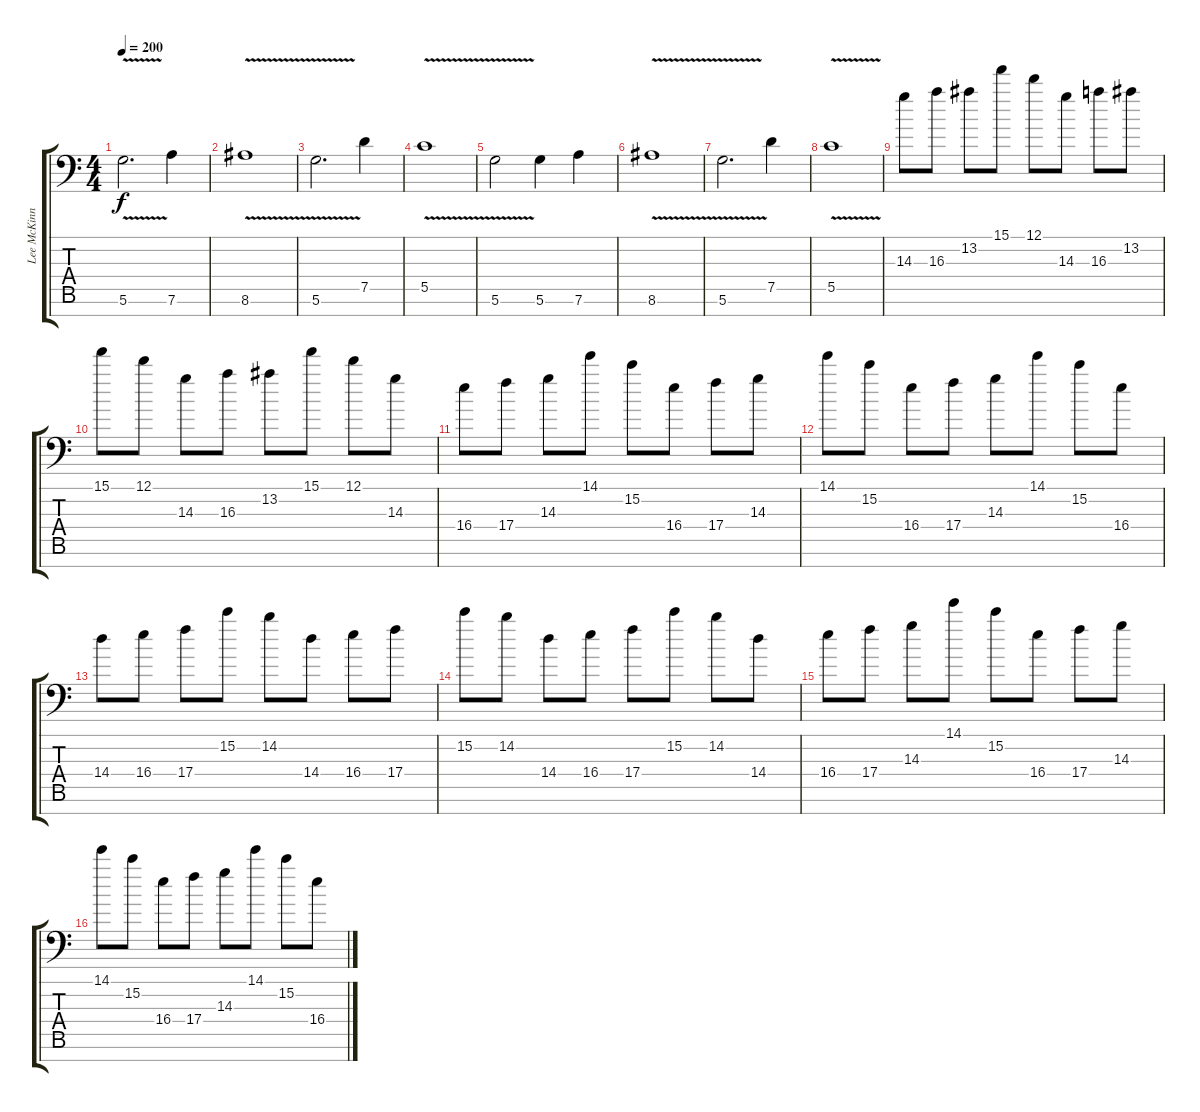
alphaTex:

\track ("Lee McKinney - guitar" "Lee McKinn") {instrument distortionguitar}
\staff {score tabs}
\tuning (D4 A3 F3 C3 G2 D2 G1) {hide}
\ts (4 4)
\tempo 200
\clef f4
\ks c
5.6{v}.2{d dy f} 7.6.4 |
8.6{v}.1 |
5.6{v}.2{d} 7.5.4 |
5.5{v}.1 |
5.6{v}.2 5.6.4 7.6.4 |
8.6{v}.1 |
5.6{v}.2{d} 7.5.4 |
5.5{v}.1 |
14.3.8 16.3.8 13.2.8 15.1.8 12.1.8 14.3.8 16.3.8 13.2.8 |
15.1.8 12.1.8 14.3.8 16.3.8 13.2.8 15.1.8 12.1.8 14.3.8 |
16.4.8 17.4.8 14.3.8 14.1.8 15.2.8 16.4.8 17.4.8 14.3.8 |
14.1.8 15.2.8 16.4.8 17.4.8 14.3.8 14.1.8 15.2.8 16.4.8 |
14.4.8 16.4.8 17.4.8 15.2.8 14.2.8 14.4.8 16.4.8 17.4.8 |
15.2.8 14.2.8 14.4.8 16.4.8 17.4.8 15.2.8 14.2.8 14.4.8 |
16.4.8 17.4.8 14.3.8 14.1.8 15.2.8 16.4.8 17.4.8 14.3.8 |
14.1.8 15.2.8 16.4.8 17.4.8 14.3.8 14.1.8 15.2.8 16.4.8
